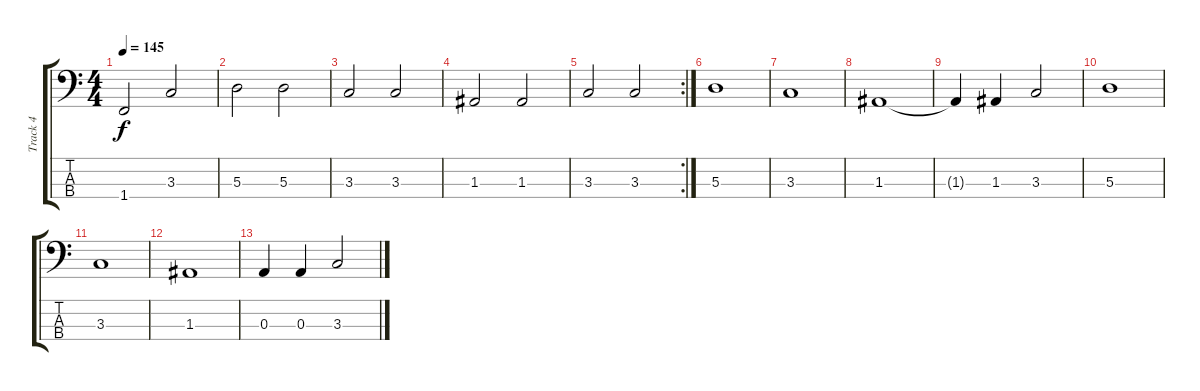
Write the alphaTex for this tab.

\track ("Track 4" "Track 4") {instrument electricbasspick}
\staff {score tabs}
\tuning (G2 D2 A1 E1) {hide}
\ts (4 4)
\tempo 145
\clef f4
\ks c
1.4.2{dy f} 3.3.2 |
5.3.2 5.3.2 |
3.3.2 3.3.2 |
1.3.2 1.3.2 |
\rc 2
3.3.2 3.3.2 |
5.3.1 |
3.3.1 |
1.3.1 |
1.3{t}.4 1.3.4 3.3.2 |
5.3.1 |
3.3.1 |
1.3.1{volume 0} |
0.3.4 0.3.4 3.3.2
